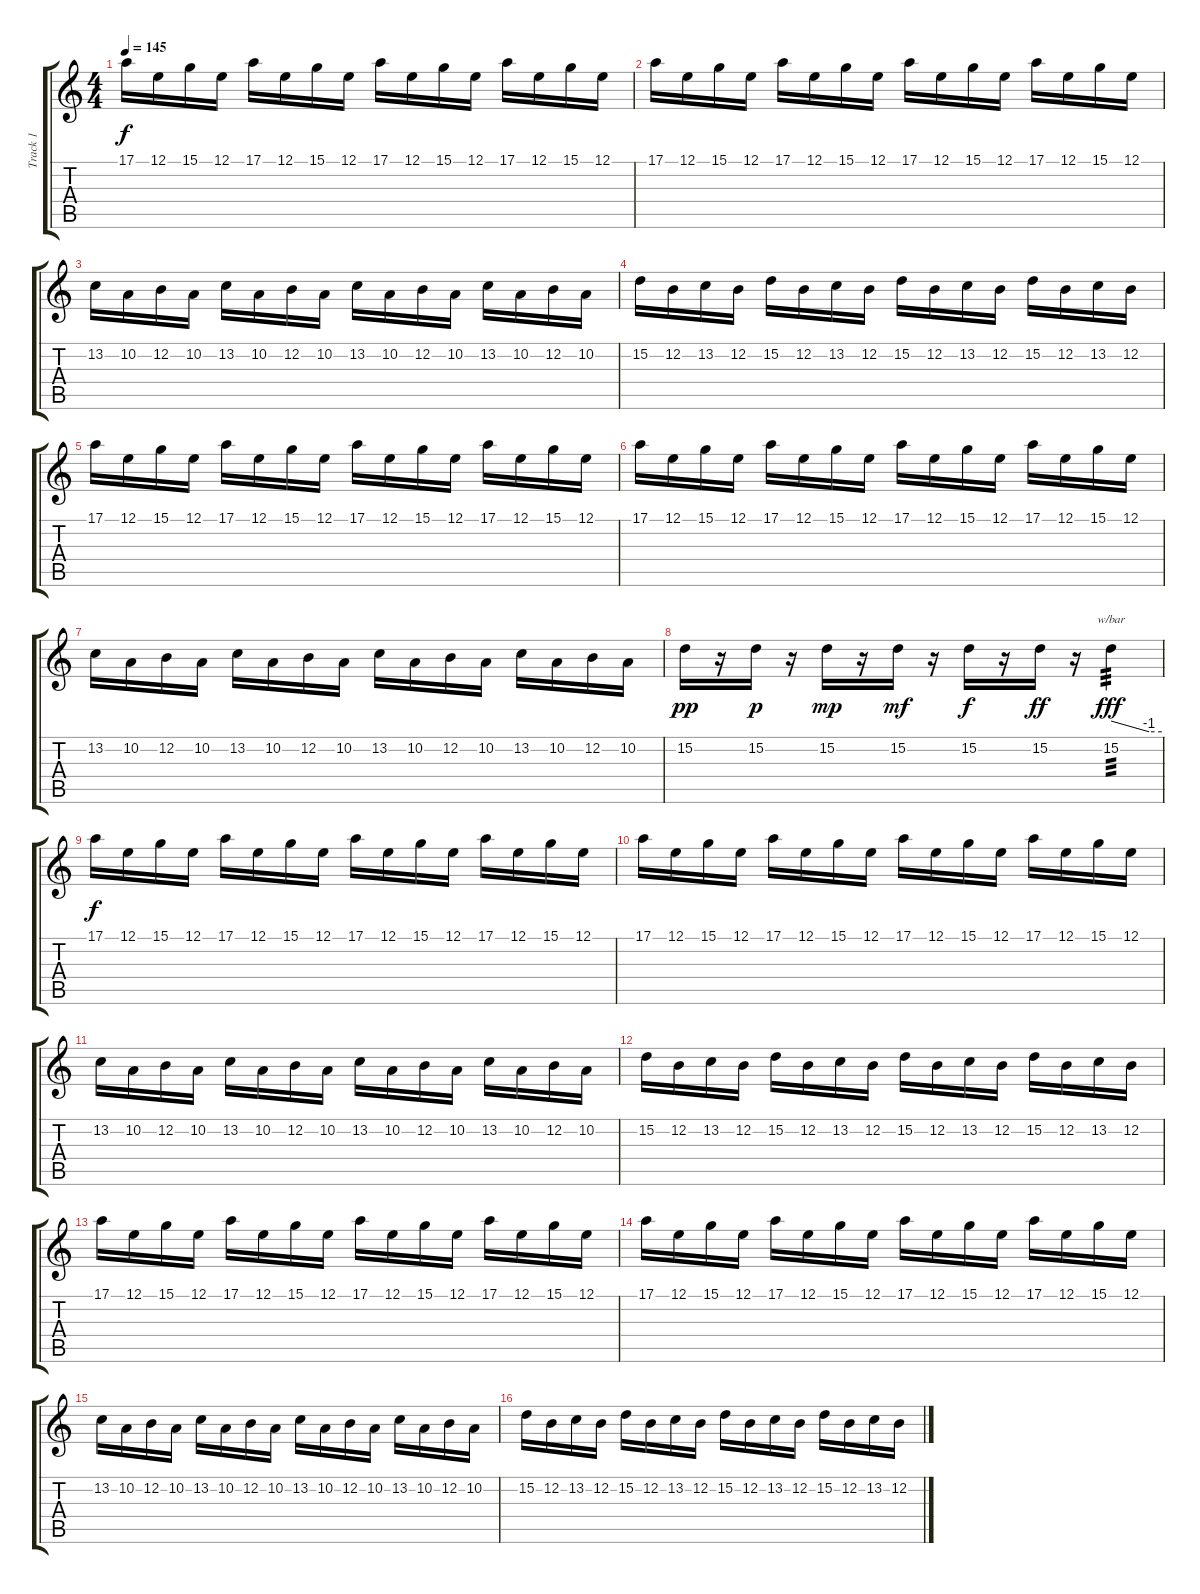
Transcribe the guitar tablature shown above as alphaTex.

\track ("Track 1" "Track 1") {instrument lead1square}
\staff {score tabs}
\tuning (E4 B3 G3 D3 A2 E2) {hide}
\ts (4 4)
\tempo 145
\clef g2
\ks c
17.1.16{dy f} 12.1.16 15.1.16 12.1.16 17.1.16 12.1.16 15.1.16 12.1.16 17.1.16 12.1.16 15.1.16 12.1.16 17.1.16 12.1.16 15.1.16 12.1.16 |
17.1.16 12.1.16 15.1.16 12.1.16 17.1.16 12.1.16 15.1.16 12.1.16 17.1.16 12.1.16 15.1.16 12.1.16 17.1.16 12.1.16 15.1.16 12.1.16 |
13.2.16 10.2.16 12.2.16 10.2.16 13.2.16 10.2.16 12.2.16 10.2.16 13.2.16 10.2.16 12.2.16 10.2.16 13.2.16 10.2.16 12.2.16 10.2.16 |
15.2.16 12.2.16 13.2.16 12.2.16 15.2.16 12.2.16 13.2.16 12.2.16 15.2.16 12.2.16 13.2.16 12.2.16 15.2.16 12.2.16 13.2.16 12.2.16 |
17.1.16 12.1.16 15.1.16 12.1.16 17.1.16 12.1.16 15.1.16 12.1.16 17.1.16 12.1.16 15.1.16 12.1.16 17.1.16 12.1.16 15.1.16 12.1.16 |
17.1.16 12.1.16 15.1.16 12.1.16 17.1.16 12.1.16 15.1.16 12.1.16 17.1.16 12.1.16 15.1.16 12.1.16 17.1.16 12.1.16 15.1.16 12.1.16 |
13.2.16 10.2.16 12.2.16 10.2.16 13.2.16 10.2.16 12.2.16 10.2.16 13.2.16 10.2.16 12.2.16 10.2.16 13.2.16 10.2.16 12.2.16 10.2.16 |
15.2.16{dy pp} r.16 15.2.16{dy p} r.16 15.2.16{dy mp} r.16 15.2.16{dy mf} r.16 15.2.16{dy f} r.16 15.2.16{dy ff} r.16 15.2.4{tbe (custom default 0 0 45 -4 60 -4) tp 3 dy fff} |
17.1.16{dy f} 12.1.16 15.1.16 12.1.16 17.1.16 12.1.16 15.1.16 12.1.16 17.1.16 12.1.16 15.1.16 12.1.16 17.1.16 12.1.16 15.1.16 12.1.16 |
17.1.16 12.1.16 15.1.16 12.1.16 17.1.16 12.1.16 15.1.16 12.1.16 17.1.16 12.1.16 15.1.16 12.1.16 17.1.16 12.1.16 15.1.16 12.1.16 |
13.2.16 10.2.16 12.2.16 10.2.16 13.2.16 10.2.16 12.2.16 10.2.16 13.2.16 10.2.16 12.2.16 10.2.16 13.2.16 10.2.16 12.2.16 10.2.16 |
15.2.16 12.2.16 13.2.16 12.2.16 15.2.16 12.2.16 13.2.16 12.2.16 15.2.16 12.2.16 13.2.16 12.2.16 15.2.16 12.2.16 13.2.16 12.2.16 |
17.1.16 12.1.16 15.1.16 12.1.16 17.1.16 12.1.16 15.1.16 12.1.16 17.1.16 12.1.16 15.1.16 12.1.16 17.1.16 12.1.16 15.1.16 12.1.16 |
17.1.16 12.1.16 15.1.16 12.1.16 17.1.16 12.1.16 15.1.16 12.1.16 17.1.16 12.1.16 15.1.16 12.1.16 17.1.16 12.1.16 15.1.16 12.1.16 |
13.2.16 10.2.16 12.2.16 10.2.16 13.2.16 10.2.16 12.2.16 10.2.16 13.2.16 10.2.16 12.2.16 10.2.16 13.2.16 10.2.16 12.2.16 10.2.16 |
15.2.16 12.2.16 13.2.16 12.2.16 15.2.16 12.2.16 13.2.16 12.2.16 15.2.16 12.2.16 13.2.16 12.2.16 15.2.16 12.2.16 13.2.16 12.2.16
